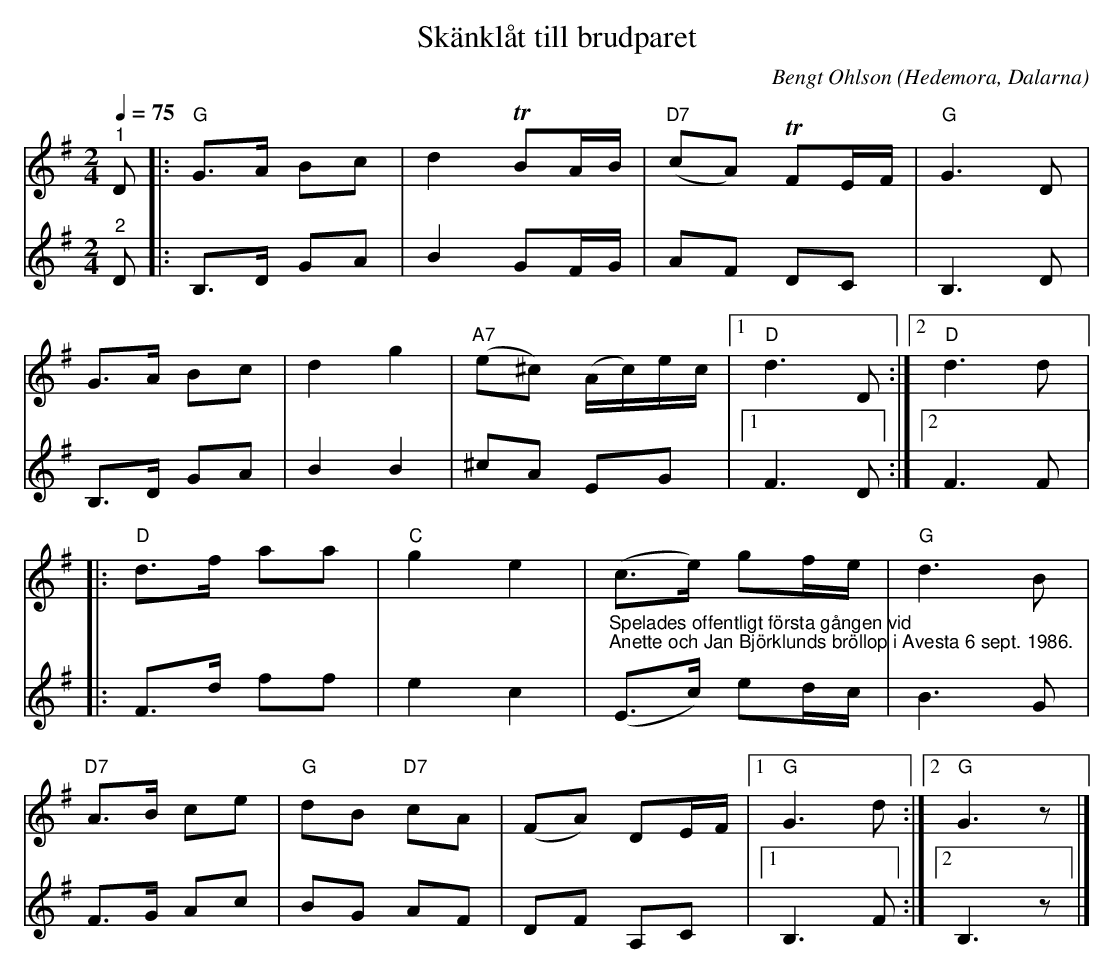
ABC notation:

X:1
T:Skänklåt till brudparet
C:Bengt Ohlson
O:Hedemora, Dalarna
L:1/8
Q:1/4=75
M:2/4
K:G
V:1
"^1" D |:"G" G>A Bc | d2!trill! BA/B/ |"D7" (cA) !trill! FE/F/ | "G" G3 D |
G>A Bc | d2 g2 | "A7" (e^c) (A/c/)e/c/ |1"D" d3 D :|2"D" d3 d |:
"D" d>f aa |"C" g2 e2 | (c>e) gf/e/ | "G" d3 B |
"D7" A>B ce | "G" dB "D7" cA | (FA) DE/F/ |1 "G" G3 d :|2 "G" G3 z |]
V:2
"^2" D |: B,>D GA | B2 GF/G/ | AF DC | B,3 D |
B,>D GA | B2 B2 | ^cA EG |1 F3 D :|2 F3 F |:
F>d ff | e2 c2 | "^Spelades offentligt första gången vid" "^Anette och Jan Björklunds bröllop i Avesta 6 sept. 1986." (E>c) ed/c/ | B3 G |
 F>G Ac | BG AF | DF A,C |1 B,3 F :|2 B,3 z |]
